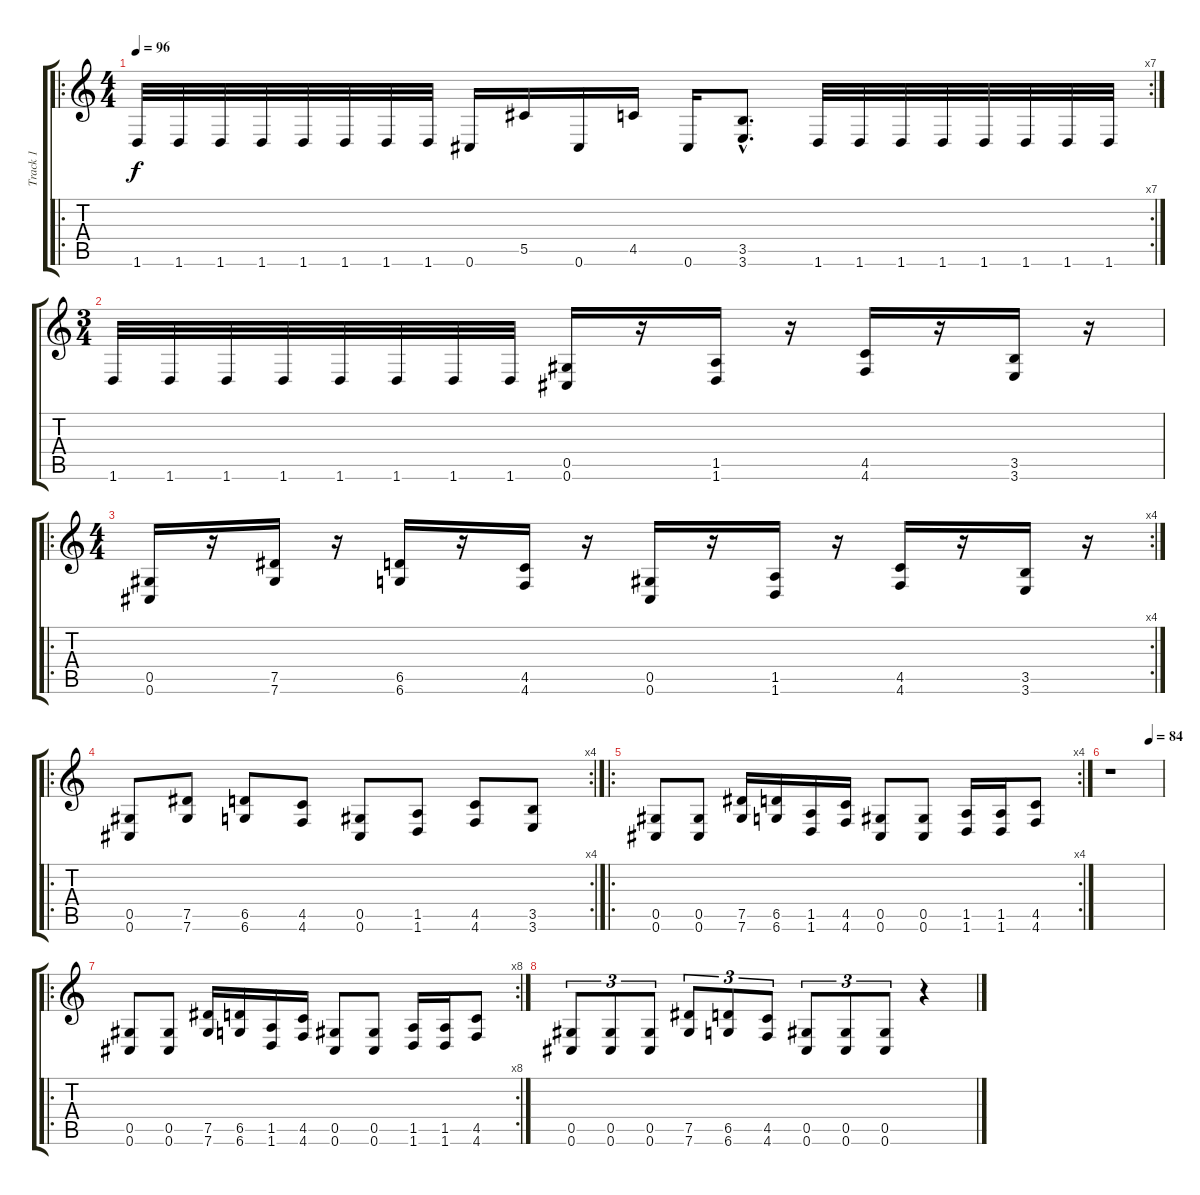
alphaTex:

\track ("Track 1" "Track 1") {instrument distortionguitar}
\staff {score tabs}
\tuning (Eb4 Bb3 Gb3 Db3 Ab2 Db2) {hide}
\ro
\rc 7
\ts (4 4)
\tempo 96
\clef g2
\ks c
1.6.32{dy f} 1.6.32 1.6.32 1.6.32 1.6.32 1.6.32 1.6.32 1.6.32 0.6.16 5.5.16 0.6.16 4.5.16 0.6.16 (3.5{hac} 3.6{hac}).8{d} 1.6.32 1.6.32 1.6.32 1.6.32 1.6.32 1.6.32 1.6.32 1.6.32 |
\ts (3 4)
1.6.32 1.6.32 1.6.32 1.6.32 1.6.32 1.6.32 1.6.32 1.6.32 (0.5 0.6).16 r.16 (1.5 1.6).16 r.16 (4.5 4.6).16 r.16 (3.5 3.6).16 r.16 |
\ro
\rc 4
\ts (4 4)
(0.5 0.6).16 r.16 (7.5 7.6).16 r.16 (6.5 6.6).16 r.16 (4.5 4.6).16 r.16 (0.5 0.6).16 r.16 (1.5 1.6).16 r.16 (4.5 4.6).16 r.16 (3.5 3.6).16 r.16 |
\ro
\rc 4
(0.5 0.6).8 (7.5 7.6).8 (6.5 6.6).8 (4.5 4.6).8 (0.5 0.6).8 (1.5 1.6).8 (4.5 4.6).8 (3.5 3.6).8 |
\ro
\rc 4
(0.5 0.6).8 (0.5 0.6).8 (7.5 7.6).16 (6.5 6.6).16 (1.5 1.6).16 (4.5 4.6).16 (0.5 0.6).8 (0.5 0.6).8 (1.5 1.6).16 (1.5 1.6).16 (4.5 4.6).8 |
\tempo (84 0.75)
r.1 |
\ro
\rc 8
(0.5 0.6).8 (0.5 0.6).8 (7.5 7.6).16 (6.5 6.6).16 (1.5 1.6).16 (4.5 4.6).16 (0.5 0.6).8 (0.5 0.6).8 (1.5 1.6).16 (1.5 1.6).16 (4.5 4.6).8 |
(0.5 0.6).8{tu (3 2)} (0.5 0.6).8{tu (3 2)} (0.5 0.6).8{tu (3 2)} (7.5 7.6).8{tu (3 2)} (6.5 6.6).8{tu (3 2)} (4.5 4.6).8{tu (3 2)} (0.5 0.6).8{tu (3 2)} (0.5 0.6).8{tu (3 2)} (0.5 0.6).8{tu (3 2)} r.4
